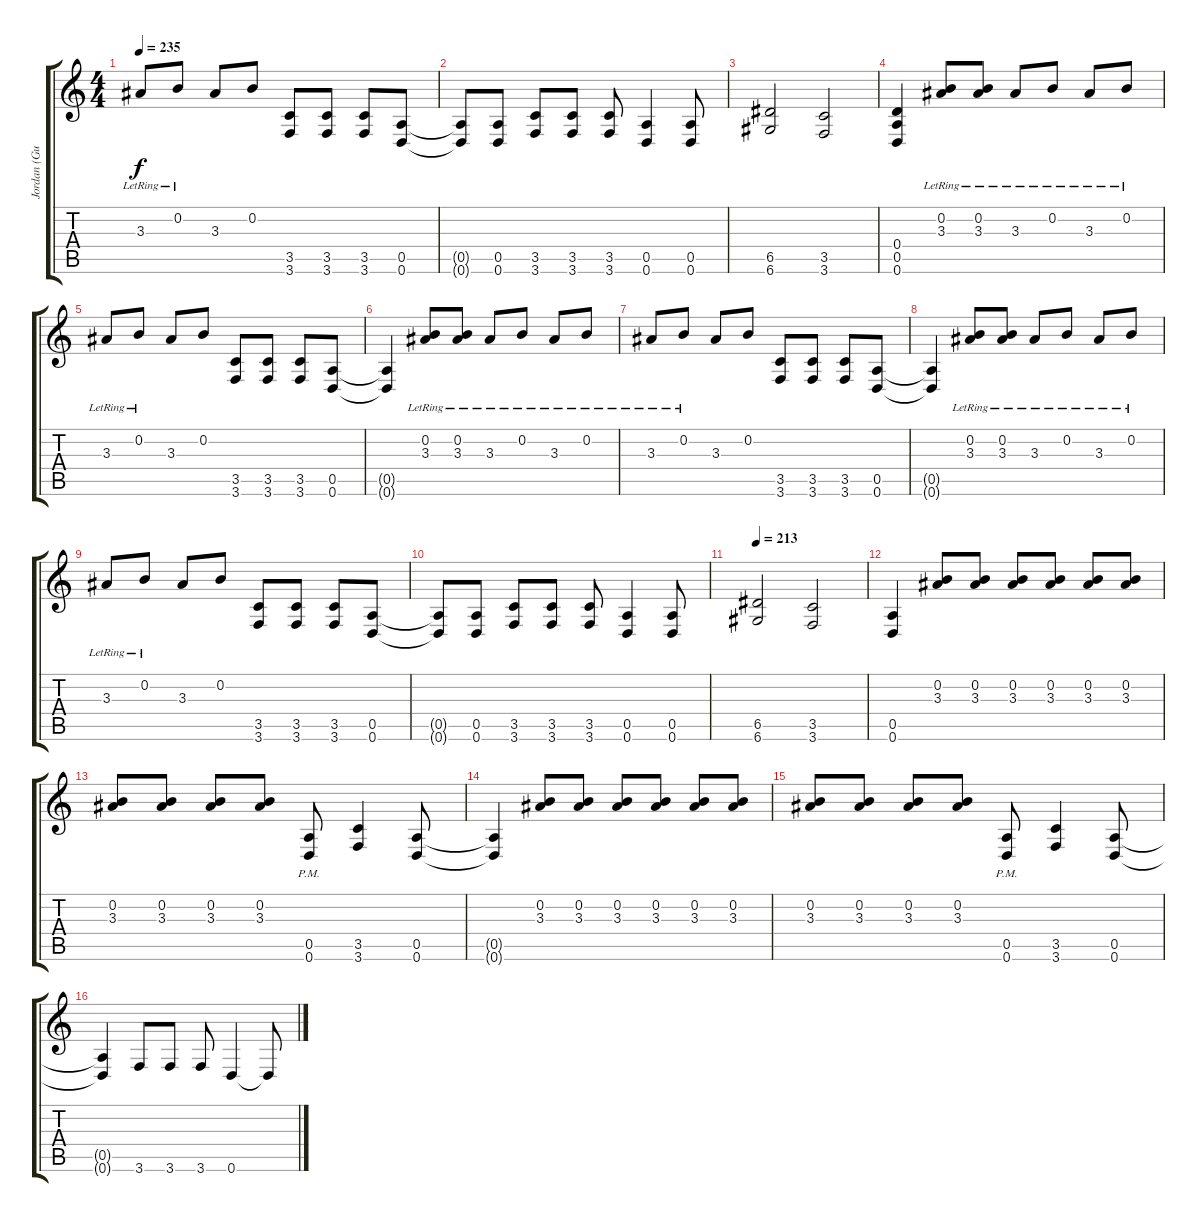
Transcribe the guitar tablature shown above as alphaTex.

\track ("Jordan (Guitar left)" "Jordan (Gu") {instrument distortionguitar}
\staff {score tabs}
\tuning (E4 B3 G3 D3 A2 D2) {hide}
\ts (4 4)
\tempo 235
\clef g2
\ks c
3.3{lr}.8{dy f} 0.2{lr}.8 3.3.8 0.2.8 (3.5 3.6).8 (3.5 3.6).8 (3.5 3.6).8 (0.5 0.6).8 |
(0.5{t} 0.6{t}).8 (0.5 0.6).8 (3.5 3.6).8 (3.5 3.6).8 (3.5 3.6).8 (0.5 0.6).4 (0.5 0.6).8 |
(6.5 6.6).2 (3.5 3.6).2 |
(0.4 0.5 0.6).4 (0.2{lr} 3.3{lr}).8 (0.2{lr} 3.3{lr}).8 3.3{lr}.8 0.2{lr}.8 3.3{lr}.8 0.2{lr}.8 |
3.3{lr}.8 0.2{lr}.8 3.3.8 0.2.8 (3.5 3.6).8 (3.5 3.6).8 (3.5 3.6).8 (0.5 0.6).8 |
(0.5{t} 0.6{t}).4 (0.2{lr} 3.3{lr}).8 (0.2{lr} 3.3{lr}).8 3.3{lr}.8 0.2{lr}.8 3.3{lr}.8 0.2{lr}.8 |
3.3{lr}.8 0.2{lr}.8 3.3.8 0.2.8 (3.5 3.6).8 (3.5 3.6).8 (3.5 3.6).8 (0.5 0.6).8 |
(0.5{t} 0.6{t}).4 (0.2{lr} 3.3{lr}).8 (0.2{lr} 3.3{lr}).8 3.3{lr}.8 0.2{lr}.8 3.3{lr}.8 0.2{lr}.8 |
3.3{lr}.8 0.2{lr}.8 3.3.8 0.2.8 (3.5 3.6).8 (3.5 3.6).8 (3.5 3.6).8 (0.5 0.6).8 |
(0.5{t} 0.6{t}).8 (0.5 0.6).8 (3.5 3.6).8 (3.5 3.6).8 (3.5 3.6).8 (0.5 0.6).4 (0.5 0.6).8 |
\tempo 213
(6.5 6.6).2 (3.5 3.6).2 |
(0.5 0.6).4 (0.2 3.3).8 (0.2 3.3).8 (0.2 3.3).8 (0.2 3.3).8 (0.2 3.3).8 (0.2 3.3).8 |
(0.2 3.3).8 (0.2 3.3).8 (0.2 3.3).8 (0.2 3.3).8 (0.5{pm} 0.6{pm}).8 (3.5 3.6).4 (0.5 0.6).8 |
(0.5{t} 0.6{t}).4 (0.2 3.3).8 (0.2 3.3).8 (0.2 3.3).8 (0.2 3.3).8 (0.2 3.3).8 (0.2 3.3).8 |
(0.2 3.3).8 (0.2 3.3).8 (0.2 3.3).8 (0.2 3.3).8 (0.5{pm} 0.6{pm}).8 (3.5 3.6).4 (0.5 0.6).8 |
(0.5{t} 0.6{t}).4 3.6.8 3.6.8 3.6.8 0.6.4 0.6{t}.8
